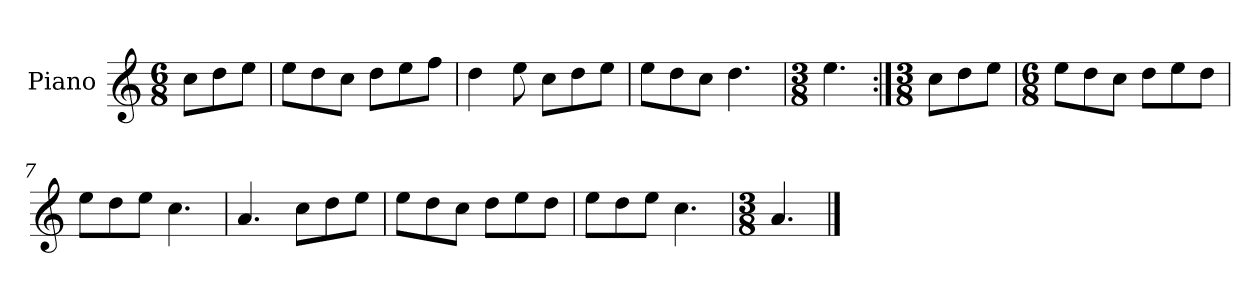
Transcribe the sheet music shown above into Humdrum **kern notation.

**kern
*part1
*staff1
*I"Piano
*I'Pno.
*clefG2
*k[]
*M6/8
=
8cc\L
8dd\
8ee\J
=1
8ee\L
8dd\
8cc\J
8dd\L
8ee\
8ff\J
=2
4dd\
8ee\
8cc\L
8dd\
8ee\J
=3
8ee\L
8dd\
8cc\J
4.dd\
=4
*M3/8
4.ee\
=5:|!
*M3/8
8cc\L
8dd\
8ee\J
=6
*M6/8
8ee\L
8dd\
8cc\J
8dd\L
8ee\
8dd\J
=7
8ee\L
8dd\
8ee\J
4.cc\
=8
4.a/
8cc\L
8dd\
8ee\J
!!LO:LB:g=z
=9
8ee\L
8dd\
8cc\J
8dd\L
8ee\
8dd\J
=10
8ee\L
8dd\
8ee\J
4.cc\
=11
*M3/8
4.a/
==
*-
